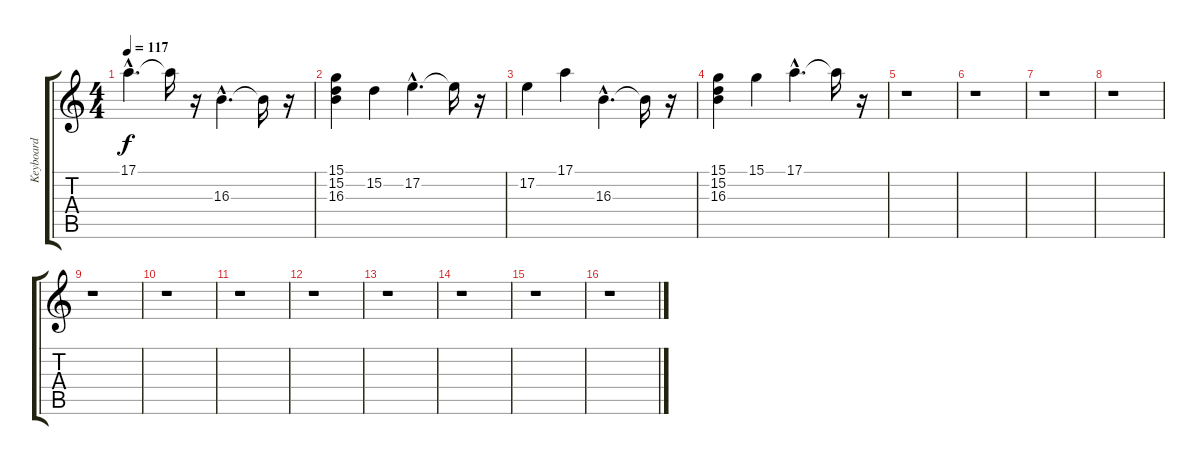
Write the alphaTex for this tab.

\track ("Keyboard" "Keyboard") {instrument electricgrandpiano}
\staff {score tabs}
\tuning (E4 B3 G3 D3 A2 E2) {hide}
\ts (4 4)
\tempo 117
\clef g2
\ks c
17.1{hac}.4{d dy f} 17.1{t}.16 r.16 16.3{hac}.4{d} 16.3{t}.16 r.16 |
(15.1 15.2 16.3).4 15.2.4 17.2{hac}.4{d} 17.2{t}.16 r.16 |
17.2.4 17.1.4 16.3{hac}.4{d} 16.3{t}.16 r.16 |
(15.1 15.2 16.3).4 15.1.4 17.1{hac}.4{d} 17.1{t}.16 r.16 |
r.1 |
r.1 |
r.1 |
r.1 |
r.1 |
r.1 |
r.1 |
r.1 |
r.1 |
r.1 |
r.1 |
r.1
